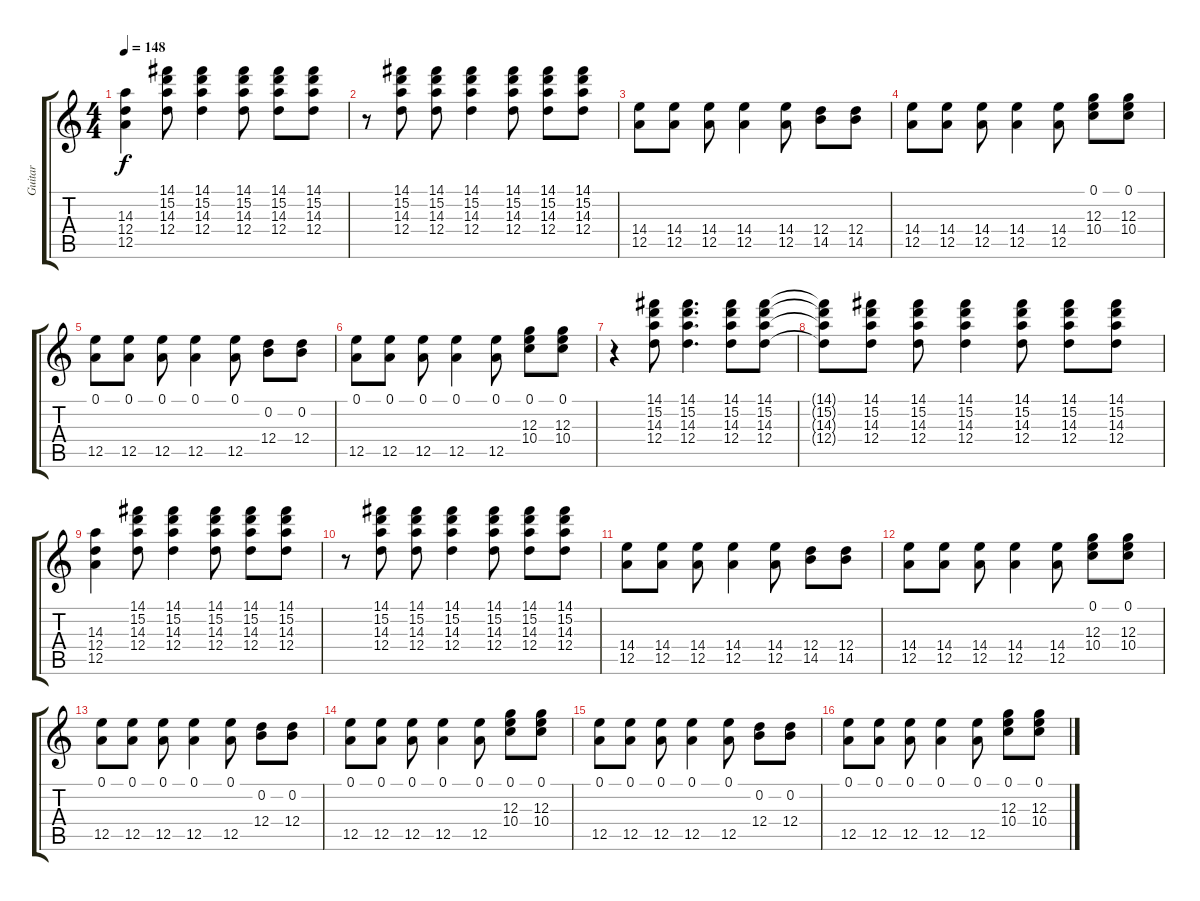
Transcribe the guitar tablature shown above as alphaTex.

\track ("Guitar" "Guitar") {instrument acousticguitarsteel}
\staff {score tabs}
\tuning (E4 B3 G3 D3 A2 E2) {hide}
\ts (4 4)
\tempo 148
\clef g2
\ks c
(14.3 12.4 12.5).4{dy f} (14.1 15.2 14.3 12.4).8 (14.1 15.2 14.3 12.4).4 (14.1 15.2 14.3 12.4).8 (14.1 15.2 14.3 12.4).8 (14.1 15.2 14.3 12.4).8 |
r.8 (14.1 15.2 14.3 12.4).8 (14.1 15.2 14.3 12.4).8 (14.1 15.2 14.3 12.4).4 (14.1 15.2 14.3 12.4).8 (14.1 15.2 14.3 12.4).8 (14.1 15.2 14.3 12.4).8 |
(14.4 12.5).8 (14.4 12.5).8 (14.4 12.5).8 (14.4 12.5).4 (14.4 12.5).8 (12.4 14.5).8 (12.4 14.5).8 |
(14.4 12.5).8 (14.4 12.5).8 (14.4 12.5).8 (14.4 12.5).4 (14.4 12.5).8 (0.1 12.3 10.4).8 (0.1 12.3 10.4).8 |
(0.1 12.5).8 (0.1 12.5).8 (0.1 12.5).8 (0.1 12.5).4 (0.1 12.5).8 (0.2 12.4).8 (0.2 12.4).8 |
(0.1 12.5).8 (0.1 12.5).8 (0.1 12.5).8 (0.1 12.5).4 (0.1 12.5).8 (0.1 12.3 10.4).8 (0.1 12.3 10.4).8 |
r.4 (14.1 15.2 14.3 12.4).8 (14.1 15.2 14.3 12.4).4{d} (14.1 15.2 14.3 12.4).8 (14.1 15.2 14.3 12.4).8 |
(14.1{t} 15.2{t} 14.3{t} 12.4{t}).8 (14.1 15.2 14.3 12.4).8 (14.1 15.2 14.3 12.4).8 (14.1 15.2 14.3 12.4).4 (14.1 15.2 14.3 12.4).8 (14.1 15.2 14.3 12.4).8 (14.1 15.2 14.3 12.4).8 |
(14.3 12.4 12.5).4 (14.1 15.2 14.3 12.4).8 (14.1 15.2 14.3 12.4).4 (14.1 15.2 14.3 12.4).8 (14.1 15.2 14.3 12.4).8 (14.1 15.2 14.3 12.4).8 |
r.8 (14.1 15.2 14.3 12.4).8 (14.1 15.2 14.3 12.4).8 (14.1 15.2 14.3 12.4).4 (14.1 15.2 14.3 12.4).8 (14.1 15.2 14.3 12.4).8 (14.1 15.2 14.3 12.4).8 |
(14.4 12.5).8 (14.4 12.5).8 (14.4 12.5).8 (14.4 12.5).4 (14.4 12.5).8 (12.4 14.5).8 (12.4 14.5).8 |
(14.4 12.5).8 (14.4 12.5).8 (14.4 12.5).8 (14.4 12.5).4 (14.4 12.5).8 (0.1 12.3 10.4).8 (0.1 12.3 10.4).8 |
(0.1 12.5).8 (0.1 12.5).8 (0.1 12.5).8 (0.1 12.5).4 (0.1 12.5).8 (0.2 12.4).8 (0.2 12.4).8 |
(0.1 12.5).8 (0.1 12.5).8 (0.1 12.5).8 (0.1 12.5).4 (0.1 12.5).8 (0.1 12.3 10.4).8 (0.1 12.3 10.4).8 |
(0.1 12.5).8 (0.1 12.5).8 (0.1 12.5).8 (0.1 12.5).4 (0.1 12.5).8 (0.2 12.4).8 (0.2 12.4).8 |
(0.1 12.5).8 (0.1 12.5).8 (0.1 12.5).8 (0.1 12.5).4 (0.1 12.5).8 (0.1 12.3 10.4).8 (0.1 12.3 10.4).8
